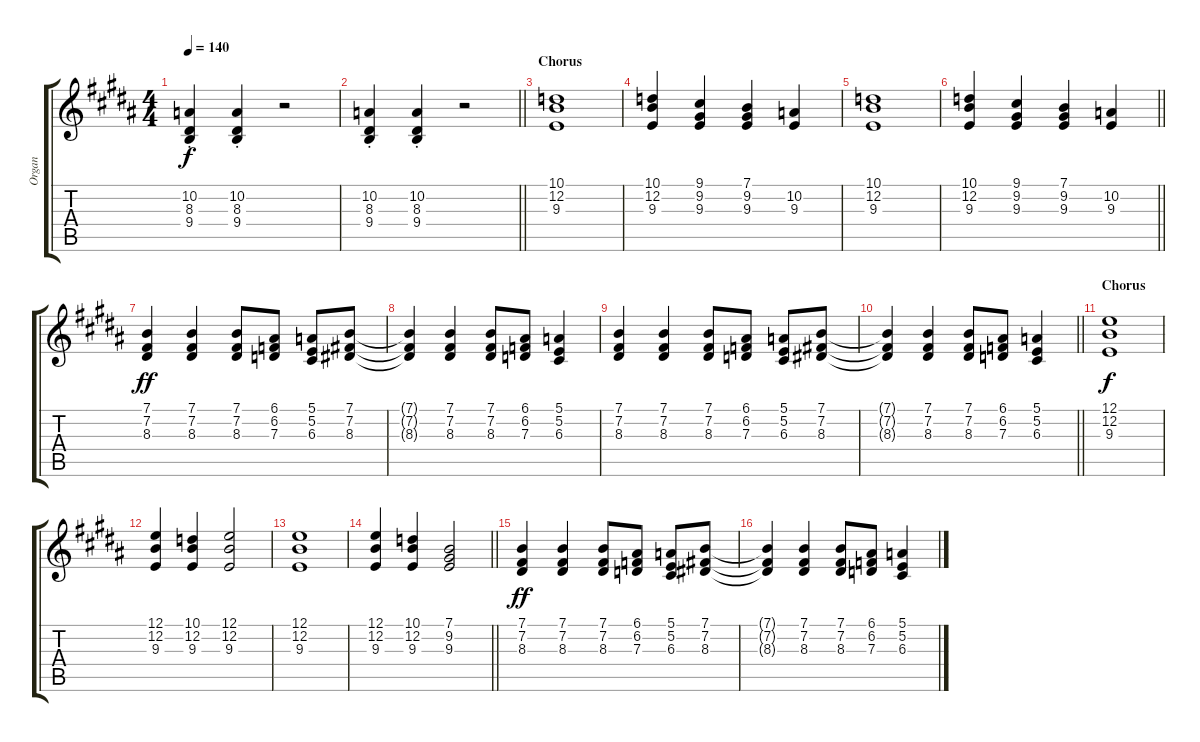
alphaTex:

\track ("Organ" "Organ") {instrument drawbarorgan bank 255}
\staff {score tabs}
\tuning (E4 B3 G3 D3 A2 E2) {hide}
\ts (4 4)
\tempo 140
\clef g2
\ks b
(10.2{st} 8.3 9.4).4{dy f} (10.2 8.3 9.4{st}).4 r.2 |
\barLineRight lightlight
(10.2{st} 8.3 9.4).4 (10.2 8.3 9.4{st}).4 r.2 |
\section ("" "Chorus")
(10.1 12.2 9.3).1 |
(10.1 12.2 9.3).4 (9.1 9.2 9.3).4 (7.1 9.2 9.3).4 (10.2 9.3).4 |
(10.1 12.2 9.3).1 |
\barLineRight lightlight
(10.1 12.2 9.3).4 (9.1 9.2 9.3).4 (7.1 9.2 9.3).4 (10.2 9.3).4 |
(7.1 7.2 8.3).4{dy ff} (7.1 7.2 8.3).4 (7.1 7.2 8.3).8 (6.1 6.2 7.3).8 (5.1 5.2 6.3).8 (7.1 7.2 8.3).8 |
(7.1{t} 7.2{t} 8.3{t}).4 (7.1 7.2 8.3).4 (7.1 7.2 8.3).8 (6.1 6.2 7.3).8 (5.1 5.2 6.3).4 |
(7.1 7.2 8.3).4 (7.1 7.2 8.3).4 (7.1 7.2 8.3).8 (6.1 6.2 7.3).8 (5.1 5.2 6.3).8 (7.1 7.2 8.3).8 |
\barLineRight lightlight
(7.1{t} 7.2{t} 8.3{t}).4 (7.1 7.2 8.3).4 (7.1 7.2 8.3).8 (6.1 6.2 7.3).8 (5.1 5.2 6.3).4 |
\section ("" "Chorus")
(12.1 12.2 9.3).1{dy f} |
(12.1 12.2 9.3).4 (10.1 12.2 9.3).4 (12.1 12.2 9.3).2 |
(12.1 12.2 9.3).1 |
\barLineRight lightlight
(12.1 12.2 9.3).4 (10.1 12.2 9.3).4 (7.1 9.2 9.3).2 |
(7.1 7.2 8.3).4{dy ff} (7.1 7.2 8.3).4 (7.1 7.2 8.3).8 (6.1 6.2 7.3).8 (5.1 5.2 6.3).8 (7.1 7.2 8.3).8 |
(7.1{t} 7.2{t} 8.3{t}).4 (7.1 7.2 8.3).4 (7.1 7.2 8.3).8 (6.1 6.2 7.3).8 (5.1 5.2 6.3).4
